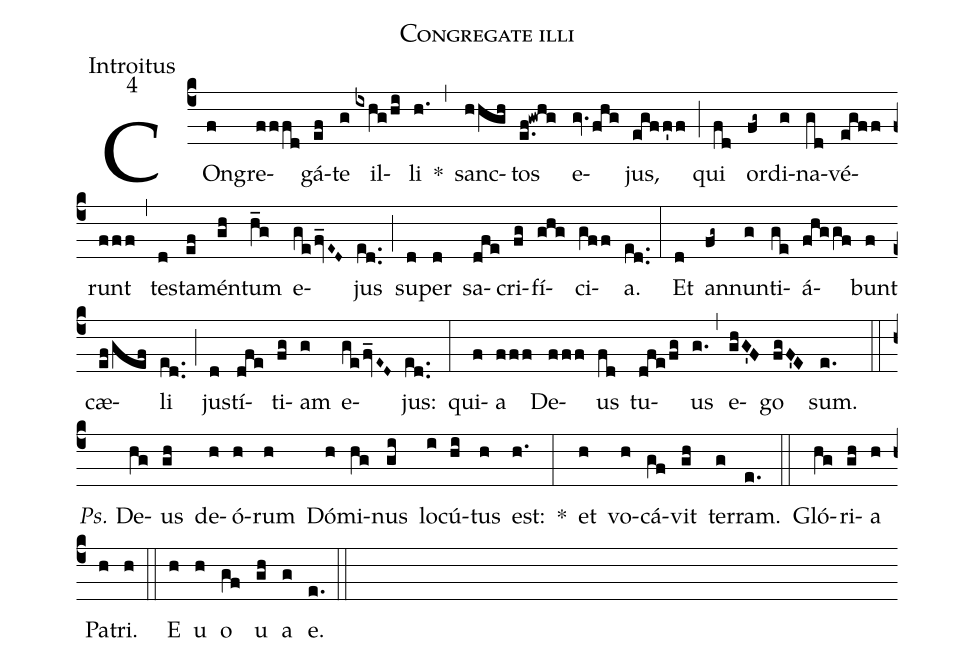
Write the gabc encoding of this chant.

name: Congregate illi;
office-part: Introitus;
mode: 4;
%%
(c4) COn(f)gre(fffd)gá(ef)te(g) il(ixhg/hi)li(h.) *(,) sanc(hhgh)tos(e.f!gwhg) e(gv.fhg)jus,(egff'f) (;) qui(fd) or(fg~)di(g)na(gd)vé(egff)runt(fff) (,) tes(d)ta(ef)mén(gh)tum(h_g) e(gefv_E~D~)jus(ed..) (;) su(d)per(d) sa(dfe)cri(fg)fí(ghg)ci(gff)a.(ed..) (:)
Et(d) an(fg~)nun(g)ti(ge)á(fhggf)bunt(f) cæ(ef/gef)li(ed..) (;) jus(d)tí(dfe)ti(fg)am(g) e(gefv_E~D~)jus:(ed..) (:)
qui(f)a(fff) De(fff)us(fd) tu(dfe/fg)us(g.) (,) e(ghG'F)go(fgF'E) sum.(e.) (::)
<i>Ps.</i> De(hg)us(gh) de(h)ó(h)rum(h) Dó(h)mi(hg)nus(gi) lo(i)cú(hi)tus(h) est:(h.) *(:)
et(h) vo(h)cá(gf)vit(gh) ter(g)ram.(e.) (::)
Gló(hg)ri(gh)a(h) Pa(h)tri.(h) (::)
E(h) u(h) o(gf) u(gh) a(g) e.(e.) (::)
